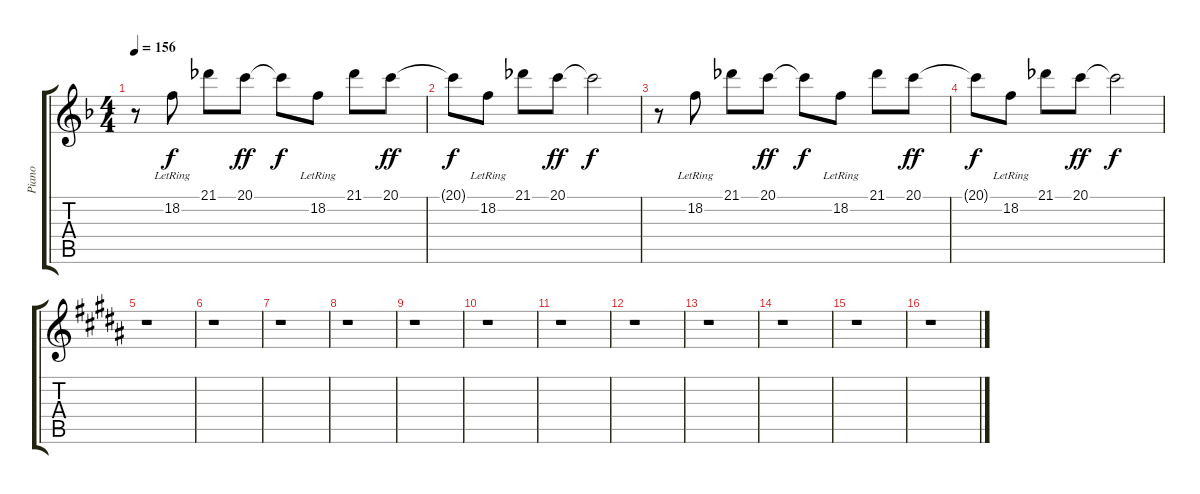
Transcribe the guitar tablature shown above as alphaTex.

\track ("Piano" "Piano") {instrument acousticgrandpiano}
\staff {score tabs}
\tuning (E4 B3 G3 D3 A2 E2) {hide}
\ts (4 4)
\tempo 156
\clef g2
\ks dminor
r.8{dy f} 18.2{lr}.8 21.1.8 20.1.8{dy ff} 20.1{t}.8{dy f} 18.2{lr}.8 21.1.8 20.1.8{dy ff} |
20.1{t}.8{dy f} 18.2{lr}.8 21.1.8 20.1.8{dy ff} 20.1{t}.2{dy f} |
r.8 18.2{lr}.8 21.1.8 20.1.8{dy ff} 20.1{t}.8{dy f} 18.2{lr}.8 21.1.8 20.1.8{dy ff} |
20.1{t}.8{dy f} 18.2{lr}.8 21.1.8 20.1.8{dy ff} 20.1{t}.2{dy f} |
\ks g#minor
r.1 |
r.1 |
r.1 |
r.1 |
r.1 |
r.1 |
r.1 |
r.1 |
r.1 |
r.1 |
r.1 |
r.1
